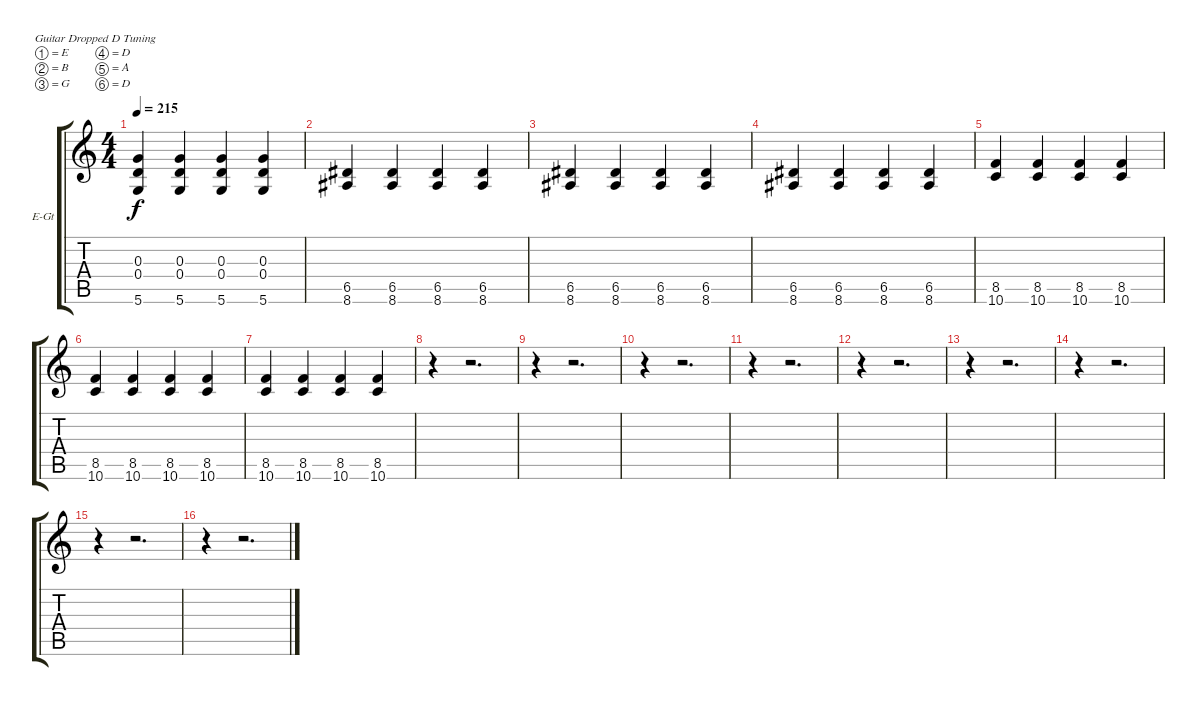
\bracketExtendMode groupsimilarinstruments
\firstSystemTrackNameOrientation horizontal
\otherSystemsTrackNameOrientation horizontal
\track ("Overdriven-guitar (Richard)" "E-Gt") {instrument overdrivenguitar}
\staff {score tabs}
\tuning (E4 B3 G3 D3 A2 D2)
\ts (4 4)
\tempo 215
\clef g2
\ks c
(0.3 0.4 5.6).4{dy f} (0.3 0.4 5.6).4 (0.3 0.4 5.6).4 (0.3 0.4 5.6).4 |
(6.5 8.6).4 (6.5 8.6).4 (6.5 8.6).4 (6.5 8.6).4 |
(6.5 8.6).4 (6.5 8.6).4 (6.5 8.6).4 (6.5 8.6).4 |
(6.5 8.6).4 (6.5 8.6).4 (6.5 8.6).4 (6.5 8.6).4 |
(8.5 10.6).4 (8.5 10.6).4 (8.5 10.6).4 (8.5 10.6).4 |
(8.5 10.6).4 (8.5 10.6).4 (8.5 10.6).4 (8.5 10.6).4 |
(8.5 10.6).4 (8.5 10.6).4 (8.5 10.6).4 (8.5 10.6).4 |
r.4 r.2{d} |
r.4 r.2{d} |
r.4 r.2{d} |
r.4 r.2{d} |
r.4 r.2{d} |
r.4 r.2{d} |
r.4 r.2{d} |
r.4 r.2{d} |
r.4 r.2{d}
